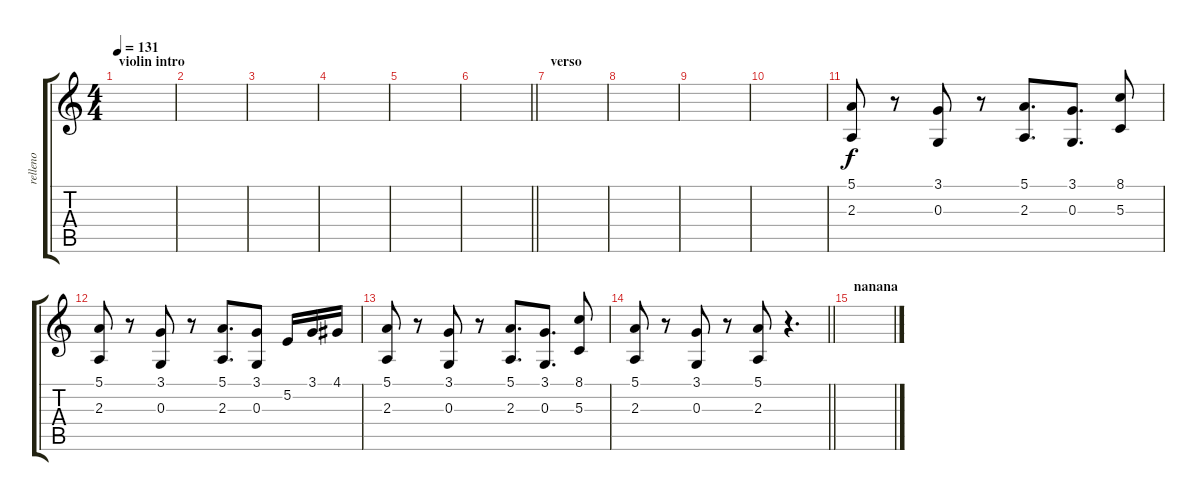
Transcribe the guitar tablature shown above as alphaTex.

\track ("relleno" "relleno") {instrument trumpet}
\staff {score tabs}
\tuning (E4 B3 G3 D3 A2 E2) {hide}
\ts (4 4)
\section ("" "violin intro")
\tempo 131
\clef g2
\ks c
|
|
|
|
|
\barLineRight lightlight
|
\section ("" "verso")
|
|
|
|
(5.1 2.3).8 r.8 (3.1 0.3).8 r.8 (5.1 2.3).8{d} (3.1 0.3).8{d} (8.1 5.3).8 |
(5.1 2.3).8 r.8 (3.1 0.3).8 r.8 (5.1 2.3).8{d} (3.1 0.3).8 5.2.16 3.1.16 4.1.16 |
(5.1 2.3).8 r.8 (3.1 0.3).8 r.8 (5.1 2.3).8{d} (3.1 0.3).8{d} (8.1 5.3).8 |
\barLineRight lightlight
(5.1 2.3).8 r.8 (3.1 0.3).8 r.8 (5.1 2.3).8 r.4{d} |
\section ("" "nanana")
